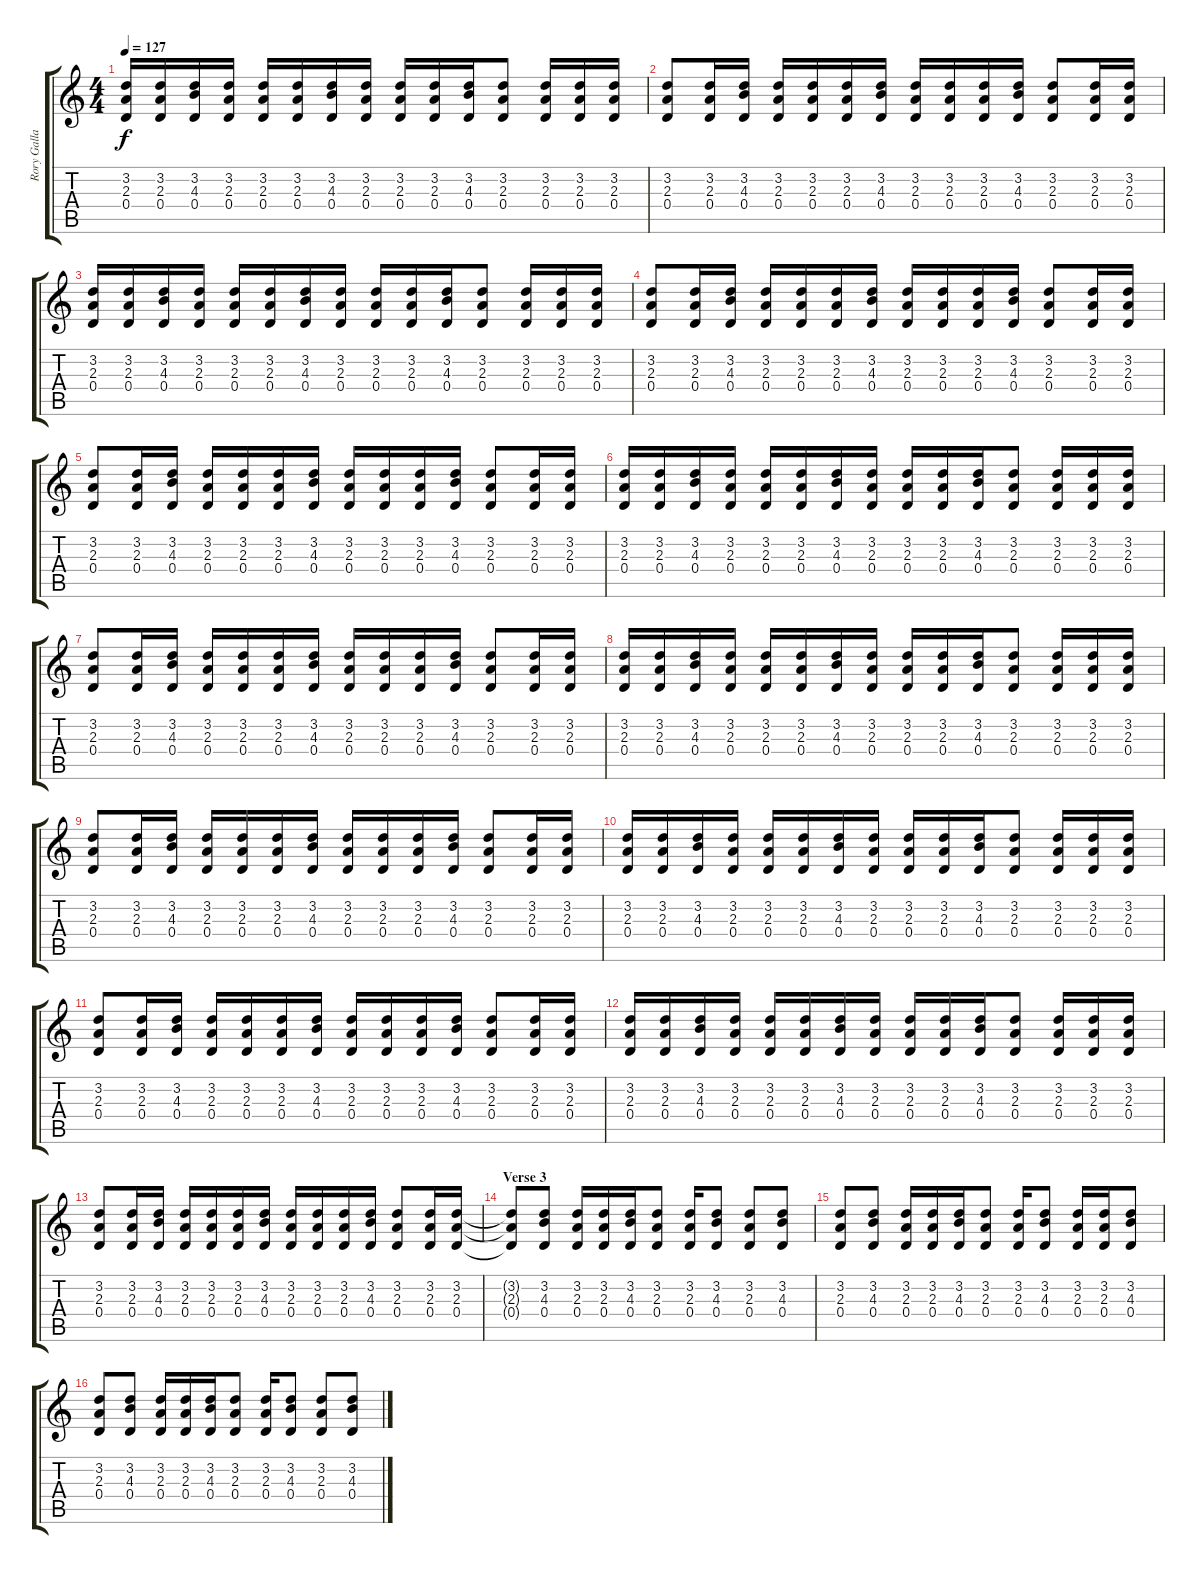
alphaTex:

\track ("Rory Gallagher" "Rory Galla") {instrument acousticguitarsteel}
\staff {score tabs}
\tuning (E4 B3 G3 D3 A2 E2) {hide}
\ts (4 4)
\tempo 127
\clef g2
\ks c
(3.2 2.3 0.4).16{dy f} (3.2 2.3 0.4).16 (3.2 4.3 0.4).16 (3.2 2.3 0.4).16 (3.2 2.3 0.4).16 (3.2 2.3 0.4).16 (3.2 4.3 0.4).16 (3.2 2.3 0.4).16 (3.2 2.3 0.4).16 (3.2 2.3 0.4).16 (3.2 4.3 0.4).16 (3.2 2.3 0.4).8 (3.2 2.3 0.4).16 (3.2 2.3 0.4).16 (3.2 2.3 0.4).16 |
(3.2 2.3 0.4).8 (3.2 2.3 0.4).16 (3.2 4.3 0.4).16 (3.2 2.3 0.4).16 (3.2 2.3 0.4).16 (3.2 2.3 0.4).16 (3.2 4.3 0.4).16 (3.2 2.3 0.4).16 (3.2 2.3 0.4).16 (3.2 2.3 0.4).16 (3.2 4.3 0.4).16 (3.2 2.3 0.4).8 (3.2 2.3 0.4).16 (3.2 2.3 0.4).16 |
(3.2 2.3 0.4).16 (3.2 2.3 0.4).16 (3.2 4.3 0.4).16 (3.2 2.3 0.4).16 (3.2 2.3 0.4).16 (3.2 2.3 0.4).16 (3.2 4.3 0.4).16 (3.2 2.3 0.4).16 (3.2 2.3 0.4).16 (3.2 2.3 0.4).16 (3.2 4.3 0.4).16 (3.2 2.3 0.4).8 (3.2 2.3 0.4).16 (3.2 2.3 0.4).16 (3.2 2.3 0.4).16 |
(3.2 2.3 0.4).8 (3.2 2.3 0.4).16 (3.2 4.3 0.4).16 (3.2 2.3 0.4).16 (3.2 2.3 0.4).16 (3.2 2.3 0.4).16 (3.2 4.3 0.4).16 (3.2 2.3 0.4).16 (3.2 2.3 0.4).16 (3.2 2.3 0.4).16 (3.2 4.3 0.4).16 (3.2 2.3 0.4).8 (3.2 2.3 0.4).16 (3.2 2.3 0.4).16 |
(3.2 2.3 0.4).8 (3.2 2.3 0.4).16 (3.2 4.3 0.4).16 (3.2 2.3 0.4).16 (3.2 2.3 0.4).16 (3.2 2.3 0.4).16 (3.2 4.3 0.4).16 (3.2 2.3 0.4).16 (3.2 2.3 0.4).16 (3.2 2.3 0.4).16 (3.2 4.3 0.4).16 (3.2 2.3 0.4).8 (3.2 2.3 0.4).16 (3.2 2.3 0.4).16 |
(3.2 2.3 0.4).16 (3.2 2.3 0.4).16 (3.2 4.3 0.4).16 (3.2 2.3 0.4).16 (3.2 2.3 0.4).16 (3.2 2.3 0.4).16 (3.2 4.3 0.4).16 (3.2 2.3 0.4).16 (3.2 2.3 0.4).16 (3.2 2.3 0.4).16 (3.2 4.3 0.4).16 (3.2 2.3 0.4).8 (3.2 2.3 0.4).16 (3.2 2.3 0.4).16 (3.2 2.3 0.4).16 |
(3.2 2.3 0.4).8 (3.2 2.3 0.4).16 (3.2 4.3 0.4).16 (3.2 2.3 0.4).16 (3.2 2.3 0.4).16 (3.2 2.3 0.4).16 (3.2 4.3 0.4).16 (3.2 2.3 0.4).16 (3.2 2.3 0.4).16 (3.2 2.3 0.4).16 (3.2 4.3 0.4).16 (3.2 2.3 0.4).8 (3.2 2.3 0.4).16 (3.2 2.3 0.4).16 |
(3.2 2.3 0.4).16 (3.2 2.3 0.4).16 (3.2 4.3 0.4).16 (3.2 2.3 0.4).16 (3.2 2.3 0.4).16 (3.2 2.3 0.4).16 (3.2 4.3 0.4).16 (3.2 2.3 0.4).16 (3.2 2.3 0.4).16 (3.2 2.3 0.4).16 (3.2 4.3 0.4).16 (3.2 2.3 0.4).8 (3.2 2.3 0.4).16 (3.2 2.3 0.4).16 (3.2 2.3 0.4).16 |
(3.2 2.3 0.4).8 (3.2 2.3 0.4).16 (3.2 4.3 0.4).16 (3.2 2.3 0.4).16 (3.2 2.3 0.4).16 (3.2 2.3 0.4).16 (3.2 4.3 0.4).16 (3.2 2.3 0.4).16 (3.2 2.3 0.4).16 (3.2 2.3 0.4).16 (3.2 4.3 0.4).16 (3.2 2.3 0.4).8 (3.2 2.3 0.4).16 (3.2 2.3 0.4).16 |
(3.2 2.3 0.4).16 (3.2 2.3 0.4).16 (3.2 4.3 0.4).16 (3.2 2.3 0.4).16 (3.2 2.3 0.4).16 (3.2 2.3 0.4).16 (3.2 4.3 0.4).16 (3.2 2.3 0.4).16 (3.2 2.3 0.4).16 (3.2 2.3 0.4).16 (3.2 4.3 0.4).16 (3.2 2.3 0.4).8 (3.2 2.3 0.4).16 (3.2 2.3 0.4).16 (3.2 2.3 0.4).16 |
(3.2 2.3 0.4).8 (3.2 2.3 0.4).16 (3.2 4.3 0.4).16 (3.2 2.3 0.4).16 (3.2 2.3 0.4).16 (3.2 2.3 0.4).16 (3.2 4.3 0.4).16 (3.2 2.3 0.4).16 (3.2 2.3 0.4).16 (3.2 2.3 0.4).16 (3.2 4.3 0.4).16 (3.2 2.3 0.4).8 (3.2 2.3 0.4).16 (3.2 2.3 0.4).16 |
(3.2 2.3 0.4).16 (3.2 2.3 0.4).16 (3.2 4.3 0.4).16 (3.2 2.3 0.4).16 (3.2 2.3 0.4).16 (3.2 2.3 0.4).16 (3.2 4.3 0.4).16 (3.2 2.3 0.4).16 (3.2 2.3 0.4).16 (3.2 2.3 0.4).16 (3.2 4.3 0.4).16 (3.2 2.3 0.4).8 (3.2 2.3 0.4).16 (3.2 2.3 0.4).16 (3.2 2.3 0.4).16 |
(3.2 2.3 0.4).8 (3.2 2.3 0.4).16 (3.2 4.3 0.4).16 (3.2 2.3 0.4).16 (3.2 2.3 0.4).16 (3.2 2.3 0.4).16 (3.2 4.3 0.4).16 (3.2 2.3 0.4).16 (3.2 2.3 0.4).16 (3.2 2.3 0.4).16 (3.2 4.3 0.4).16 (3.2 2.3 0.4).8 (3.2 2.3 0.4).16 (3.2 2.3 0.4).16 |
\section ("" "Verse 3")
(3.2{t} 2.3{t} 0.4{t}).8 (3.2 4.3 0.4).8 (3.2 2.3 0.4).16 (3.2 2.3 0.4).16 (3.2 4.3 0.4).16 (3.2 2.3 0.4).8 (3.2 2.3 0.4).16 (3.2 4.3 0.4).8 (3.2 2.3 0.4).8 (3.2 4.3 0.4).8 |
(3.2 2.3 0.4).8 (3.2 4.3 0.4).8 (3.2 2.3 0.4).16 (3.2 2.3 0.4).16 (3.2 4.3 0.4).16 (3.2 2.3 0.4).8 (3.2 2.3 0.4).16 (3.2 4.3 0.4).8 (3.2 2.3 0.4).16 (3.2 2.3 0.4).16 (3.2 4.3 0.4).8 |
(3.2 2.3 0.4).8 (3.2 4.3 0.4).8 (3.2 2.3 0.4).16 (3.2 2.3 0.4).16 (3.2 4.3 0.4).16 (3.2 2.3 0.4).8 (3.2 2.3 0.4).16 (3.2 4.3 0.4).8 (3.2 2.3 0.4).8 (3.2 4.3 0.4).8
